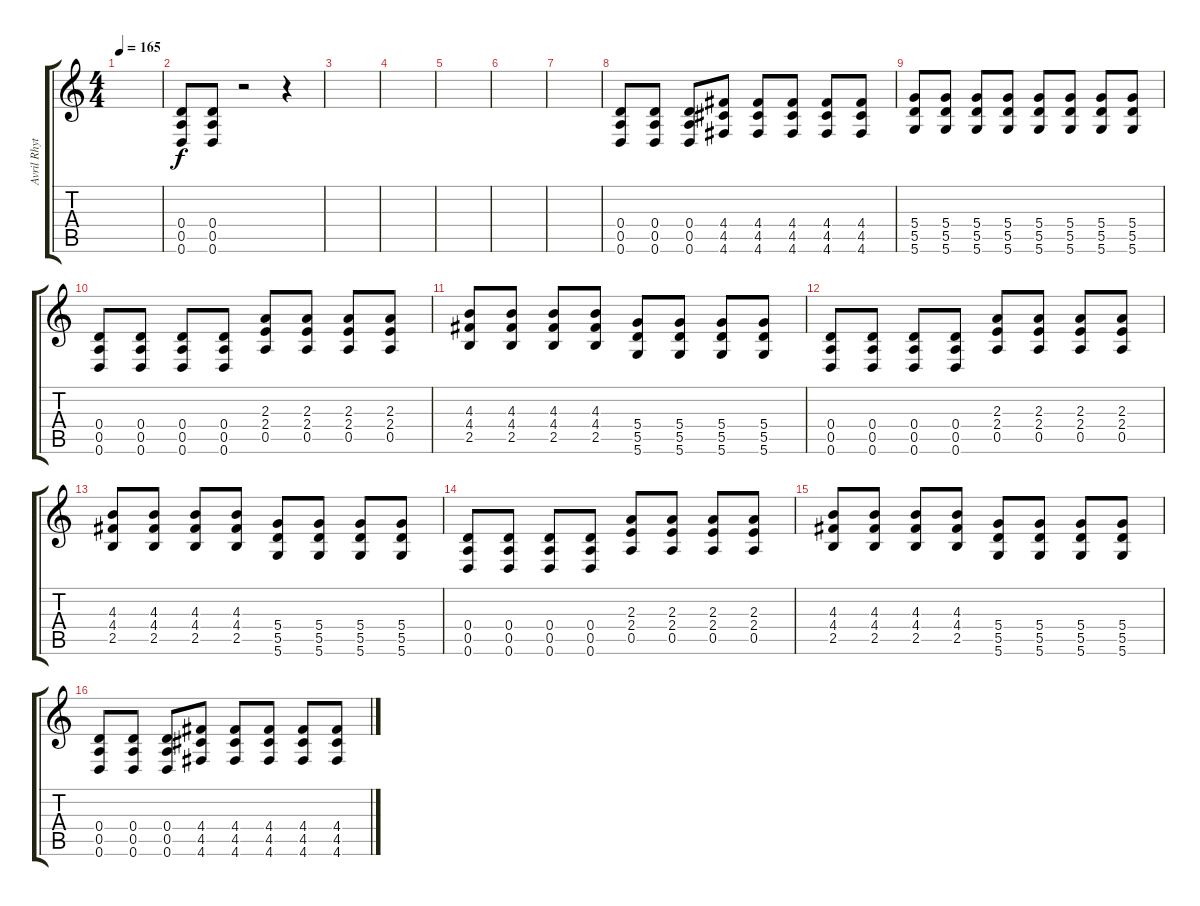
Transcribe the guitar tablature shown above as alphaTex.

\track ("Avril Rhythm 2" "Avril Rhyt") {instrument distortionguitar}
\staff {score tabs}
\tuning (E4 B3 G3 D3 A2 D2) {hide}
\ts (4 4)
\tempo 165
\clef g2
\ks c
|
(0.4 0.5 0.6).8 (0.4 0.5 0.6).8 r.2 r.4 |
|
|
|
|
|
(0.4 0.5 0.6).8 (0.4 0.5 0.6).8 (0.4 0.5 0.6).8 (4.4 4.5 4.6).8 (4.4 4.5 4.6).8 (4.4 4.5 4.6).8 (4.4 4.5 4.6).8 (4.4 4.5 4.6).8 |
(5.4 5.5 5.6).8 (5.4 5.5 5.6).8 (5.4 5.5 5.6).8 (5.4 5.5 5.6).8 (5.4 5.5 5.6).8 (5.4 5.5 5.6).8 (5.4 5.5 5.6).8 (5.4 5.5 5.6).8 |
(0.4 0.5 0.6).8 (0.4 0.5 0.6).8 (0.4 0.5 0.6).8 (0.4 0.5 0.6).8 (2.3 2.4 0.5).8 (2.3 2.4 0.5).8 (2.3 2.4 0.5).8 (2.3 2.4 0.5).8 |
(4.3 4.4 2.5).8 (4.3 4.4 2.5).8 (4.3 4.4 2.5).8 (4.3 4.4 2.5).8 (5.4 5.5 5.6).8 (5.4 5.5 5.6).8 (5.4 5.5 5.6).8 (5.4 5.5 5.6).8 |
(0.4 0.5 0.6).8 (0.4 0.5 0.6).8 (0.4 0.5 0.6).8 (0.4 0.5 0.6).8 (2.3 2.4 0.5).8 (2.3 2.4 0.5).8 (2.3 2.4 0.5).8 (2.3 2.4 0.5).8 |
(4.3 4.4 2.5).8 (4.3 4.4 2.5).8 (4.3 4.4 2.5).8 (4.3 4.4 2.5).8 (5.4 5.5 5.6).8 (5.4 5.5 5.6).8 (5.4 5.5 5.6).8 (5.4 5.5 5.6).8 |
(0.4 0.5 0.6).8 (0.4 0.5 0.6).8 (0.4 0.5 0.6).8 (0.4 0.5 0.6).8 (2.3 2.4 0.5).8 (2.3 2.4 0.5).8 (2.3 2.4 0.5).8 (2.3 2.4 0.5).8 |
(4.3 4.4 2.5).8 (4.3 4.4 2.5).8 (4.3 4.4 2.5).8 (4.3 4.4 2.5).8 (5.4 5.5 5.6).8 (5.4 5.5 5.6).8 (5.4 5.5 5.6).8 (5.4 5.5 5.6).8 |
(0.4 0.5 0.6).8 (0.4 0.5 0.6).8 (0.4 0.5 0.6).8 (4.4 4.5 4.6).8 (4.4 4.5 4.6).8 (4.4 4.5 4.6).8 (4.4 4.5 4.6).8 (4.4 4.5 4.6).8
